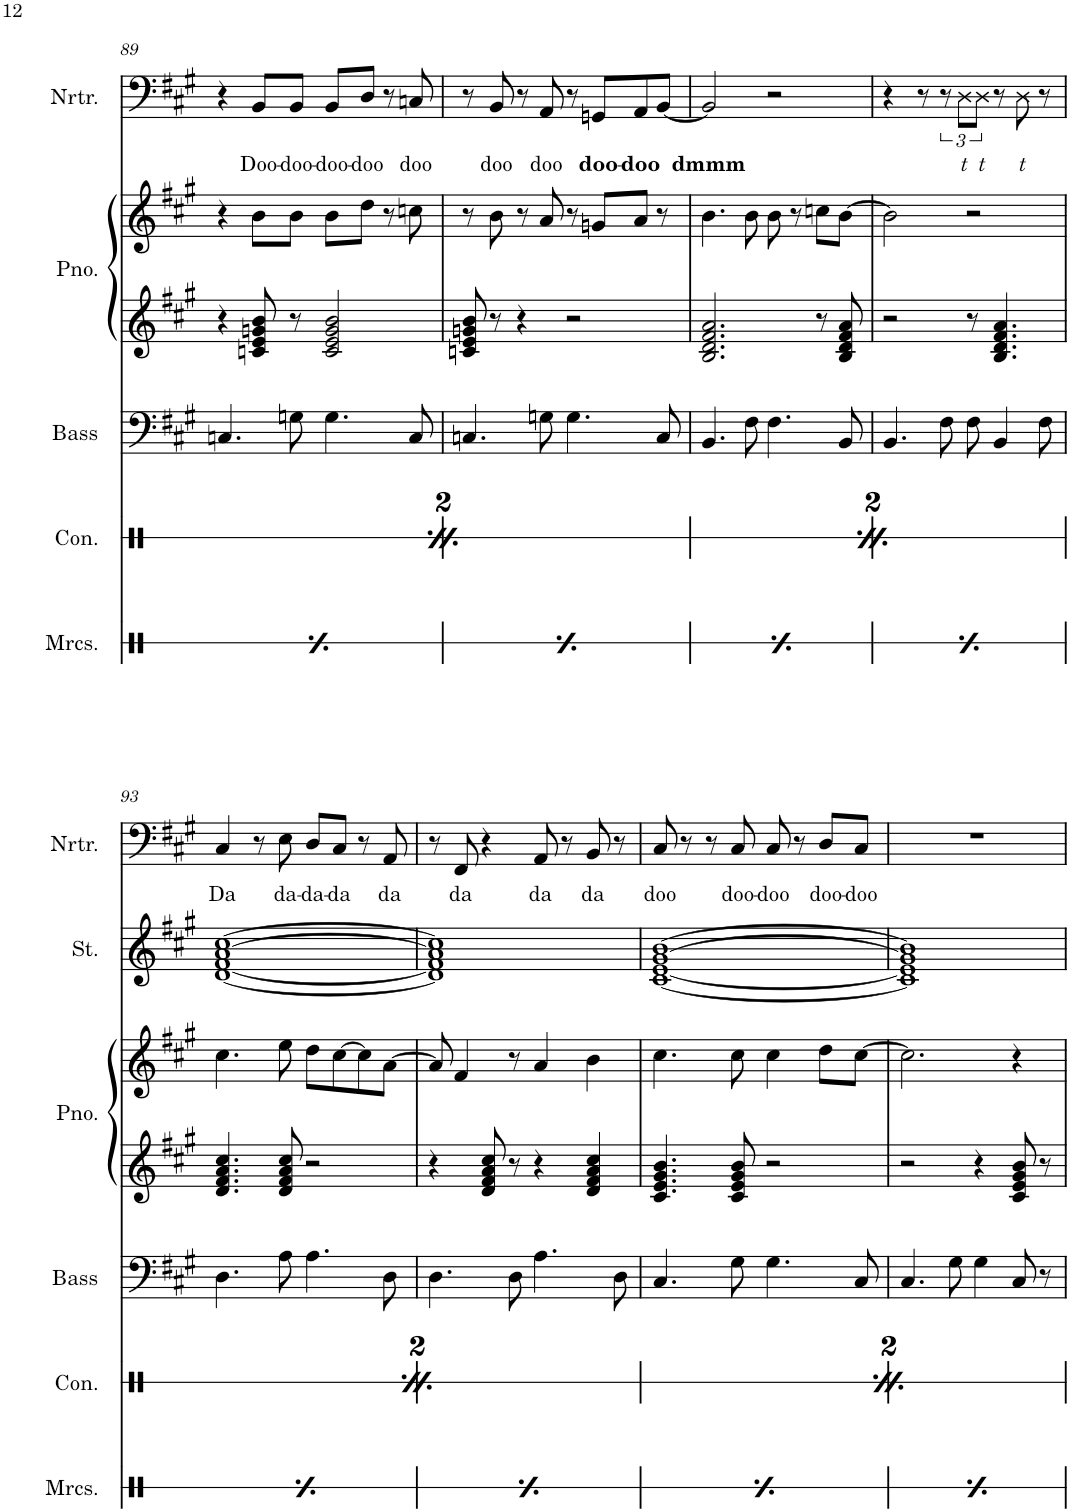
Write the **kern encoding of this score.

**kern	**dynam	**kern	**dynam	**kern	**kern	**kern	**kern	**kern	**text
*part6	*part6	*part5	*part5	*part4	*part3	*part3	*part2	*part1	*part1
*staff7	*staff7	*staff6	*staff6	*staff5	*staff4	*staff3	*staff2	*staff1	*staff1
*I"Those Maracas	*	*I"Congas	*	*I"Acoustic Bass	*I"Piano	*	*I"Strings	*I"Narrator	*
*I'Mrcs.	*	*I'Con.	*	*I'Bass	*I'Pno.	*	*I'St.	*I'Nrtr.	*
!!LO:PB:g=z
*clefX	*	*clefX	*	*clefF4	*clefG2	*clefG2	*clefG2	*clefF4	*
*	*	*	*	*Trd7c12	*	*	*	*	*
*k[]	*	*k[]	*	*k[f#c#g#]	*k[f#c#g#]	*k[f#c#g#]	*k[f#c#g#]	*k[f#c#g#]	*
*M4/4	*	*M4/4	*	*M4/4	*M4/4	*M4/4	*M4/4	*M4/4	*
=89	=89	=89	=89	=89	=89	=89	=89	=89	=89
!	!	!LO:TX:a:t=Drums/maracas repeat for entire song, and would be hidden if MS4 wasn't MS4.	!	!	!	!	!	!	!
!	!LO:DY:b	!	!LO:DY:b	!	!	!	!	!	!
8Re^\L	mp	4Re/	mp	4.Cn/	4r	4r	1r	4r	.
8Re\	.	.	.	.	.	.	.	.	.
!	!	!	!	!	!	!	!	!	!LO:LY:b
8Re^\	.	4Rd/	.	.	8cn/ 8e/ 8gn/ 8b/	8b\L	.	8BB/L	Doo-
!	!	!	!	!	!	!	!	!	!LO:LY:b
8Re\J	.	.	.	8Gn\	8r	8b\J	.	8BB/J	-doo-
!	!	!	!	!	!	!	!	!	!LO:LY:b
8Re^\L	.	8Rf/L	.	4.G\	2c/ 2e/ 2g/ 2b/	8b\L	.	8BB/L	-doo-
!	!	!	!	!	!	!	!	!	!LO:LY:b
8Re\	.	8Rd/J	.	.	.	8dd\J	.	8D/J	-doo
8Re^\	.	8r	.	.	.	8r	.	8r	.
!	!	!	!	!	!	!	!	!	!LO:LY:b
8Re\J	.	8Re/	.	8C/	.	8ccn\	.	8Cn/	doo
=90	=90	=90	=90	=90	=90	=90	=90	=90	=90
!	!LO:DY:b	!	!	!	!	!	!	!	!
8Re^\L	mp	8Rf/L	.	4.Cn/	8cn/ 8e/ 8gn/ 8b/	8r	1r	8r	.
!	!	!	!	!	!	!	!	!	!LO:LY:b
8Re\	.	8Rd/J	.	.	8r	8b\	.	8BB/	doo
8Re^\	.	8r	.	.	4r	8r	.	8r	.
!	!	!	!	!	!	!	!	!	!LO:LY:b
8Re\J	.	8Re/	.	8Gn\	.	8a/	.	8AA/	doo
8Re^\L	.	8r	.	4.G\	2r	8r	.	8r	.
!	!	!	!	!	!	!	!	!	!LO:LY:b
8Re\	.	8Re/L	.	.	.	8gn/L	.	8GGn/L	doo-
!	!	!	!	!	!	!	!	!	!LO:LY:b
8Re^\	.	8Rf/J	.	.	.	8a/J	.	8AA/	-doo
8Re\J	.	8r	.	8C/	.	8r	.	[8BB/J	.
=91	=91	=91	=91	=91	=91	=91	=91	=91	=91
!	!	!LO:TX:a:t=Drums/maracas repeat for entire song, and would be hidden if MS4 wasn't MS4.	!	!	!	!	!	!	!
!	!LO:DY:b	!	!LO:DY:b	!	!	!	!	!	!LO:LY:b
8Re^\L	mp	4Re/	mp	4.BB/	2.B/ 2.d/ 2.f#/ 2.a/	4.b\	1r	2BB/]	dmmm
8Re\	.	.	.	.	.	.	.	.	.
8Re^\	.	4Rd/	.	.	.	.	.	.	.
8Re\J	.	.	.	8F#\	.	8b\	.	.	.
8Re^\L	.	8Rf/L	.	4.F#\	.	8b\	.	2r	.
8Re\	.	8Rd/J	.	.	.	8r	.	.	.
8Re^\	.	8r	.	.	8r	8ccn\L	.	.	.
8Re\J	.	8Re/	.	8BB/	8B/ 8d/ 8f#/ 8a/	[8b\J	.	.	.
=92	=92	=92	=92	=92	=92	=92	=92	=92	=92
!	!LO:DY:b	!	!	!	!	!	!	!	!
8Re^\L	mp	8Rf/L	.	4.BB/	2r	2b\]	1r	4r	.
8Re\	.	8Rd/J	.	.	.	.	.	.	.
8Re^\	.	8r	.	.	.	.	.	8r	.
8Re\J	.	8Re/	.	8F#\	.	.	.	12r	.
!	!	!	!	!	!	!	!	!	!LO:LY:b
.	.	.	.	.	.	.	.	12D\L	t
8Re^\L	.	8r	.	8F#\	8r	2r	.	.	.
!	!	!	!	!	!	!	!	!	!LO:LY:b
.	.	.	.	.	.	.	.	12D\J	t
8Re\	.	8Re/L	.	4BB/	4.B/ 4.d/ 4.f#/ 4.a/	.	.	8r	.
!	!	!	!	!	!	!	!	!	!LO:LY:b
8Re^\	.	8Rf/J	.	.	.	.	.	8D\	t
8Re\J	.	8r	.	8F#\	.	.	.	8r	.
!!LO:LB:g=z
=93	=93	=93	=93	=93	=93	=93	=93	=93	=93
!	!	!LO:TX:a:t=Drums/maracas repeat for entire song, and would be hidden if MS4 wasn't MS4.	!	!	!	!	!	!	!
!	!LO:DY:b	!	!LO:DY:b	!	!	!	!	!	!LO:LY:b
8Re^\L	mp	4Re/	mp	4.D\	4.d/ 4.f#/ 4.a/ 4.cc#/	4.cc#\	[1d [1f# [1a [1cc#	4C#/	Da
8Re\	.	.	.	.	.	.	.	.	.
8Re^\	.	4Rd/	.	.	.	.	.	8r	.
!	!	!	!	!	!	!	!	!	!LO:LY:b
8Re\J	.	.	.	8A\	8d/ 8f#/ 8a/ 8cc#/	8ee\	.	8E\	da-
!	!	!	!	!	!	!	!	!	!LO:LY:b
8Re^\L	.	8Rf/L	.	4.A\	2r	8dd\L	.	8D/L	-da-
!	!	!	!	!	!	!	!	!	!LO:LY:b
8Re\	.	8Rd/J	.	.	.	[8cc#\	.	8C#/J	-da
8Re^\	.	8r	.	.	.	8cc#\]	.	8r	.
!	!	!	!	!	!	!	!	!	!LO:LY:b
8Re\J	.	8Re/	.	8D\	.	[8a\J	.	8AA/	da
=94	=94	=94	=94	=94	=94	=94	=94	=94	=94
!	!LO:DY:b	!	!	!	!	!	!	!	!
8Re^\L	mp	8Rf/L	.	4.D\	4r	8a/]	1d] 1f#] 1a] 1cc#]	8r	.
!	!	!	!	!	!	!	!	!	!LO:LY:b
8Re\	.	8Rd/J	.	.	.	4f#/	.	8FF#/	da
8Re^\	.	8r	.	.	8d/ 8f#/ 8a/ 8cc#/	.	.	4r	.
8Re\J	.	8Re/	.	8D\	8r	8r	.	.	.
!	!	!	!	!	!	!	!	!	!LO:LY:b
8Re^\L	.	8r	.	4.A\	4r	4a/	.	8AA/	da
8Re\	.	8Re/L	.	.	.	.	.	8r	.
!	!	!	!	!	!	!	!	!	!LO:LY:b
8Re^\	.	8Rf/J	.	.	4d/ 4f#/ 4a/ 4cc#/	4b\	.	8BB/	da
8Re\J	.	8r	.	8D\	.	.	.	8r	.
=95	=95	=95	=95	=95	=95	=95	=95	=95	=95
!	!	!LO:TX:a:t=Drums/maracas repeat for entire song, and would be hidden if MS4 wasn't MS4.	!	!	!	!	!	!	!
!	!LO:DY:b	!	!LO:DY:b	!	!	!	!	!	!LO:LY:b
8Re^\L	mp	4Re/	mp	4.C#/	4.c#/ 4.e/ 4.g#/ 4.b/	4.cc#\	[1c# [1e [1g# [1b	8C#/	doo
8Re\	.	.	.	.	.	.	.	8r	.
8Re^\	.	4Rd/	.	.	.	.	.	8r	.
!	!	!	!	!	!	!	!	!	!LO:LY:b
8Re\J	.	.	.	8G#\	8c#/ 8e/ 8g#/ 8b/	8cc#\	.	8C#/	doo-
!	!	!	!	!	!	!	!	!	!LO:LY:b
8Re^\L	.	8Rf/L	.	4.G#\	2r	4cc#\	.	8C#/	-doo
8Re\	.	8Rd/J	.	.	.	.	.	8r	.
!	!	!	!	!	!	!	!	!	!LO:LY:b
8Re^\	.	8r	.	.	.	8dd\L	.	8D/L	doo-
!	!	!	!	!	!	!	!	!	!LO:LY:b
8Re\J	.	8Re/	.	8C#/	.	[8cc#\J	.	8C#/J	-doo
=96	=96	=96	=96	=96	=96	=96	=96	=96	=96
!	!LO:DY:b	!	!	!	!	!	!	!	!
8Re^\L	mp	8Rf/L	.	4.C#/	2r	2.cc#\]	1c#] 1e] 1g#] 1b]	1r	.
8Re\	.	8Rd/J	.	.	.	.	.	.	.
8Re^\	.	8r	.	.	.	.	.	.	.
8Re\J	.	8Re/	.	8G#\	.	.	.	.	.
8Re^\L	.	8r	.	4G#\	4r	.	.	.	.
8Re\	.	8Re/L	.	.	.	.	.	.	.
8Re^\	.	8Rf/J	.	8C#/	8c#/ 8e/ 8g#/ 8b/	4r	.	.	.
8Re\J	.	8r	.	8r	8r	.	.	.	.
=	=	=	=	=	=	=	=	=	=
*-	*-	*-	*-	*-	*-	*-	*-	*-	*-
